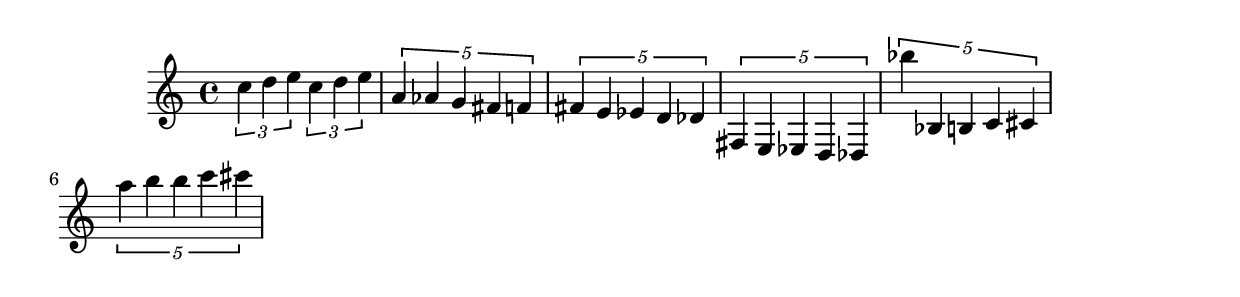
\header {

    texidoc = "Tuplet brackets stay clear of the staff. The
slope is determined by the graphical characteristic of the notes, but
if the musical pattern does not follow graphical slope, then the
bracket is horizontal

The bracket direction is determined by the dominating stem direction.
 
"

}

\layout {
  ragged-right = ##t 
}

\version "2.11.51"

\new Voice {
  \relative c'' {
    \times 2/3 { c4 d e}
    \times 2/3 { c4 d e}
  }
  
  \relative c' {
    \times 4/5 { a'4 as g fis f }
    \times 4/5 { fis4 e es d des }
    \times 4/5 { fis,4 e es d des }
    \times 4/5 { bes'''4 bes,, b c cis }
    \times 4/5 { a''4 b b c cis }
  }
}

